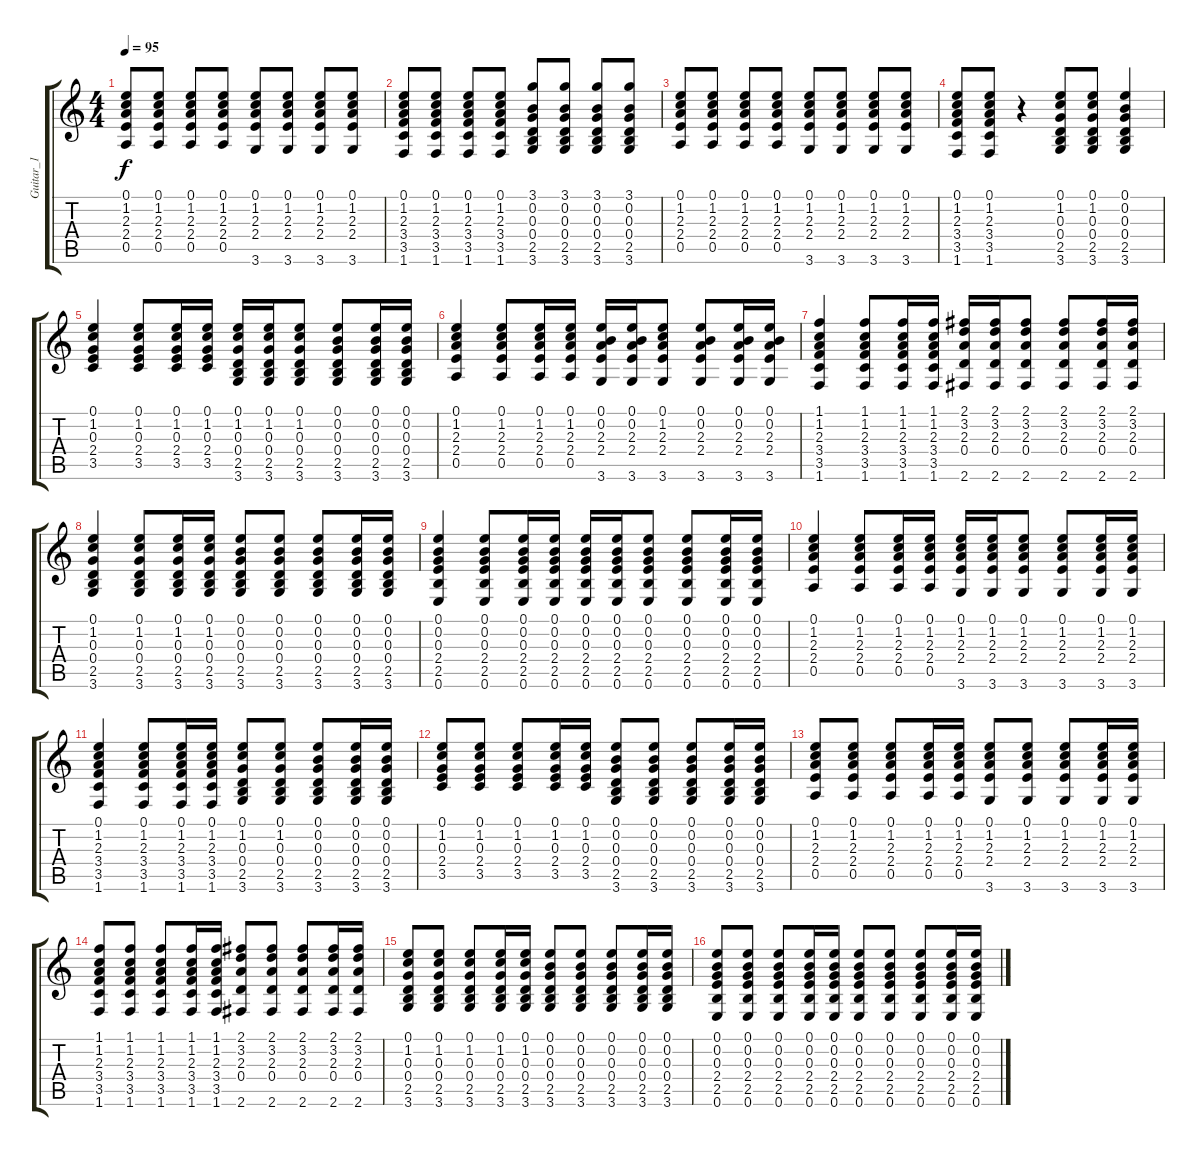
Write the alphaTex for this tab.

\track ("Guitar_1" "Guitar_1") {instrument acousticguitarsteel}
\staff {score tabs}
\tuning (E4 B3 G3 D3 A2 E2) {hide}
\ts (4 4)
\tempo 95
\clef g2
\ks c
(0.1 1.2 2.3 2.4 0.5).8{dy f} (0.1 1.2 2.3 2.4 0.5).8 (0.1 1.2 2.3 2.4 0.5).8 (0.1 1.2 2.3 2.4 0.5).8 (0.1 1.2 2.3 2.4 3.6).8 (0.1 1.2 2.3 2.4 3.6).8 (0.1 1.2 2.3 2.4 3.6).8 (0.1 1.2 2.3 2.4 3.6).8 |
(0.1 1.2 2.3 3.4 3.5 1.6).8 (0.1 1.2 2.3 3.4 3.5 1.6).8 (0.1 1.2 2.3 3.4 3.5 1.6).8 (0.1 1.2 2.3 3.4 3.5 1.6).8 (3.1 0.2 0.3 0.4 2.5 3.6).8 (3.1 0.2 0.3 0.4 2.5 3.6).8 (3.1 0.2 0.3 0.4 2.5 3.6).8 (3.1 0.2 0.3 0.4 2.5 3.6).8 |
(0.1 1.2 2.3 2.4 0.5).8 (0.1 1.2 2.3 2.4 0.5).8 (0.1 1.2 2.3 2.4 0.5).8 (0.1 1.2 2.3 2.4 0.5).8 (0.1 1.2 2.3 2.4 3.6).8 (0.1 1.2 2.3 2.4 3.6).8 (0.1 1.2 2.3 2.4 3.6).8 (0.1 1.2 2.3 2.4 3.6).8 |
(0.1 1.2 2.3 3.4 3.5 1.6).8 (0.1 1.2 2.3 3.4 3.5 1.6).8 r.4 (0.1 1.2 0.3 0.4 2.5 3.6).8 (0.1 1.2 0.3 0.4 2.5 3.6).8 (0.1 0.2 0.3 0.4 2.5 3.6).4 |
(0.1 1.2 0.3 2.4 3.5).4 (0.1 1.2 0.3 2.4 3.5).8 (0.1 1.2 0.3 2.4 3.5).16 (0.1 1.2 0.3 2.4 3.5).16 (0.1 1.2 0.3 0.4 2.5 3.6).16 (0.1 1.2 0.3 0.4 2.5 3.6).16 (0.1 1.2 0.3 0.4 2.5 3.6).8 (0.1 0.2 0.3 0.4 2.5 3.6).8 (0.1 0.2 0.3 0.4 2.5 3.6).16 (0.1 0.2 0.3 0.4 2.5 3.6).16 |
(0.1 1.2 2.3 2.4 0.5).4 (0.1 1.2 2.3 2.4 0.5).8 (0.1 1.2 2.3 2.4 0.5).16 (0.1 1.2 2.3 2.4 0.5).16 (0.1 0.2 2.3 2.4 3.6).16 (0.1 0.2 2.3 2.4 3.6).16 (0.1 1.2 2.3 2.4 3.6).8 (0.1 0.2 2.3 2.4 3.6).8 (0.1 0.2 2.3 2.4 3.6).16 (0.1 0.2 2.3 2.4 3.6).16 |
(1.1 1.2 2.3 3.4 3.5 1.6).4 (1.1 1.2 2.3 3.4 3.5 1.6).8 (1.1 1.2 2.3 3.4 3.5 1.6).16 (1.1 1.2 2.3 3.4 3.5 1.6).16 (2.1 3.2 2.3 0.4 2.6).16 (2.1 3.2 2.3 0.4 2.6).16 (2.1 3.2 2.3 0.4 2.6).8 (2.1 3.2 2.3 0.4 2.6).8 (2.1 3.2 2.3 0.4 2.6).16 (2.1 3.2 2.3 0.4 2.6).16 |
(0.1 1.2 0.3 0.4 2.5 3.6).4 (0.1 1.2 0.3 0.4 2.5 3.6).8 (0.1 1.2 0.3 0.4 2.5 3.6).16 (0.1 1.2 0.3 0.4 2.5 3.6).16 (0.1 0.2 0.3 0.4 2.5 3.6).8 (0.1 0.2 0.3 0.4 2.5 3.6).8 (0.1 0.2 0.3 0.4 2.5 3.6).8 (0.1 0.2 0.3 0.4 2.5 3.6).16 (0.1 0.2 0.3 0.4 2.5 3.6).16 |
(0.1 0.2 0.3 2.4 2.5 0.6).4 (0.1 0.2 0.3 2.4 2.5 0.6).8 (0.1 0.2 0.3 2.4 2.5 0.6).16 (0.1 0.2 0.3 2.4 2.5 0.6).16 (0.1 0.2 0.3 2.4 2.5 0.6).16 (0.1 0.2 0.3 2.4 2.5 0.6).16 (0.1 0.2 0.3 2.4 2.5 0.6).8 (0.1 0.2 0.3 2.4 2.5 0.6).8 (0.1 0.2 0.3 2.4 2.5 0.6).16 (0.1 0.2 0.3 2.4 2.5 0.6).16 |
(0.1 1.2 2.3 2.4 0.5).4 (0.1 1.2 2.3 2.4 0.5).8 (0.1 1.2 2.3 2.4 0.5).16 (0.1 1.2 2.3 2.4 0.5).16 (0.1 1.2 2.3 2.4 3.6).16 (0.1 1.2 2.3 2.4 3.6).16 (0.1 1.2 2.3 2.4 3.6).8 (0.1 1.2 2.3 2.4 3.6).8 (0.1 1.2 2.3 2.4 3.6).16 (0.1 1.2 2.3 2.4 3.6).16 |
(0.1 1.2 2.3 3.4 3.5 1.6).4 (0.1 1.2 2.3 3.4 3.5 1.6).8 (0.1 1.2 2.3 3.4 3.5 1.6).16 (0.1 1.2 2.3 3.4 3.5 1.6).16 (0.1 1.2 0.3 0.4 2.5 3.6).8 (0.1 1.2 0.3 0.4 2.5 3.6).8 (0.1 0.2 0.3 0.4 2.5 3.6).8 (0.1 0.2 0.3 0.4 2.5 3.6).16 (0.1 0.2 0.3 0.4 2.5 3.6).16 |
(0.1 1.2 0.3 2.4 3.5).8 (0.1 1.2 0.3 2.4 3.5).8 (0.1 1.2 0.3 2.4 3.5).8 (0.1 1.2 0.3 2.4 3.5).16 (0.1 1.2 0.3 2.4 3.5).16 (0.1 0.2 0.3 0.4 2.5 3.6).8 (0.1 0.2 0.3 0.4 2.5 3.6).8 (0.1 0.2 0.3 0.4 2.5 3.6).8 (0.1 0.2 0.3 0.4 2.5 3.6).16 (0.1 0.2 0.3 0.4 2.5 3.6).16 |
(0.1 1.2 2.3 2.4 0.5).8 (0.1 1.2 2.3 2.4 0.5).8 (0.1 1.2 2.3 2.4 0.5).8 (0.1 1.2 2.3 2.4 0.5).16 (0.1 1.2 2.3 2.4 0.5).16 (0.1 1.2 2.3 2.4 3.6).8 (0.1 1.2 2.3 2.4 3.6).8 (0.1 1.2 2.3 2.4 3.6).8 (0.1 1.2 2.3 2.4 3.6).16 (0.1 1.2 2.3 2.4 3.6).16 |
(1.1 1.2 2.3 3.4 3.5 1.6).8 (1.1 1.2 2.3 3.4 3.5 1.6).8 (1.1 1.2 2.3 3.4 3.5 1.6).8 (1.1 1.2 2.3 3.4 3.5 1.6).16 (1.1 1.2 2.3 3.4 3.5 1.6).16 (2.1 3.2 2.3 0.4 2.6).8 (2.1 3.2 2.3 0.4 2.6).8 (2.1 3.2 2.3 0.4 2.6).8 (2.1 3.2 2.3 0.4 2.6).16 (2.1 3.2 2.3 0.4 2.6).16 |
(0.1 1.2 0.3 0.4 2.5 3.6).8 (0.1 1.2 0.3 0.4 2.5 3.6).8 (0.1 1.2 0.3 0.4 2.5 3.6).8 (0.1 1.2 0.3 0.4 2.5 3.6).16 (0.1 1.2 0.3 0.4 2.5 3.6).16 (0.1 0.2 0.3 0.4 2.5 3.6).8 (0.1 0.2 0.3 0.4 2.5 3.6).8 (0.1 0.2 0.3 0.4 2.5 3.6).8 (0.1 0.2 0.3 0.4 2.5 3.6).16 (0.1 0.2 0.3 0.4 2.5 3.6).16 |
(0.1 0.2 0.3 2.4 2.5 0.6).8 (0.1 0.2 0.3 2.4 2.5 0.6).8 (0.1 0.2 0.3 2.4 2.5 0.6).8 (0.1 0.2 0.3 2.4 2.5 0.6).16 (0.1 0.2 0.3 2.4 2.5 0.6).16 (0.1 0.2 0.3 2.4 2.5 0.6).8 (0.1 0.2 0.3 2.4 2.5 0.6).8 (0.1 0.2 0.3 2.4 2.5 0.6).8 (0.1 0.2 0.3 2.4 2.5 0.6).16 (0.1 0.2 0.3 2.4 2.5 0.6).16
